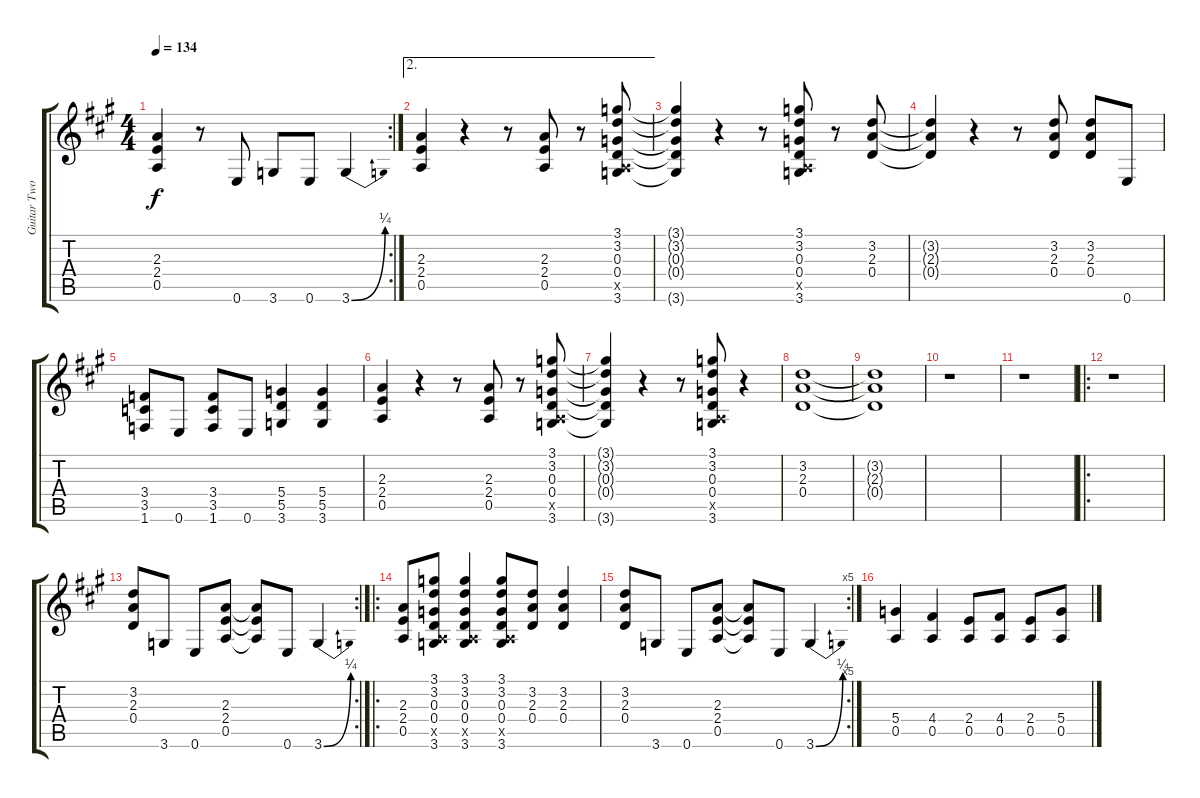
\track ("Guitar Two" "Guitar Two") {instrument distortionguitar}
\staff {score tabs}
\tuning (E4 B3 G3 D3 A2 E2) {hide}
\rc 2
\ts (4 4)
\tempo 134
\clef g2
\ks a
(2.3{t} 2.4{t} 0.5{t}).4{dy f} r.8 0.6.8 3.6.8 0.6.8 3.6{be (bend 0 0 60 1)}.4 |
\ae 2
(2.3 2.4 0.5).4 r.4 r.8 (2.3 2.4 0.5).8 r.8 (3.1 3.2 0.3 0.4 0.5{x} 3.6).8 |
(3.1{t} 3.2{t} 0.3{t} 0.4{t} 3.6{t}).4 r.4 r.8 (3.1 3.2 0.3 0.4 0.5{x} 3.6).8 r.8 (3.2 2.3 0.4).8 |
(3.2{t} 2.3{t} 0.4{t}).4 r.4 r.8 (3.2 2.3 0.4).8 (3.2 2.3 0.4).8 0.6.8 |
(3.4 3.5 1.6).8 0.6.8 (3.4 3.5 1.6).8 0.6.8 (5.4 5.5 3.6).4 (5.4 5.5 3.6).4 |
(2.3 2.4 0.5).4 r.4 r.8 (2.3 2.4 0.5).8 r.8 (3.1 3.2 0.3 0.4 0.5{x} 3.6).8 |
(3.1{t} 3.2{t} 0.3{t} 0.4{t} 3.6{t}).4 r.4 r.8 (3.1 3.2 0.3 0.4 0.5{x} 3.6).8 r.4 |
(3.2 2.3 0.4).1 |
(3.2{t} 2.3{t} 0.4{t}).1 |
r.1 |
r.1 |
\ro
r.1 |
\rc 2
(3.2 2.3 0.4).8 3.6.8 0.6.8 (2.3 2.4 0.5).8 (2.3{t} 2.4{t} 0.5{t}).8 0.6.8 3.6{be (bend 0 0 60 1)}.4 |
\ro
(2.3 2.4 0.5).8 (3.1 3.2 0.3 0.4 0.5{x} 3.6).8 (3.1 3.2 0.3 0.4 0.5{x} 3.6).4 (3.1 3.2 0.3 0.4 0.5{x} 3.6).8 (3.2 2.3 0.4).8 (3.2 2.3 0.4).4 |
\rc 5
(3.2 2.3 0.4).8 3.6.8 0.6.8 (2.3 2.4 0.5).8 (2.3{t} 2.4{t} 0.5{t}).8 0.6.8 3.6{be (bend 0 0 60 1)}.4 |
(5.4 0.5).4 (4.4 0.5).4 (2.4 0.5).8 (4.4 0.5).8 (2.4 0.5).8 (5.4 0.5).8
